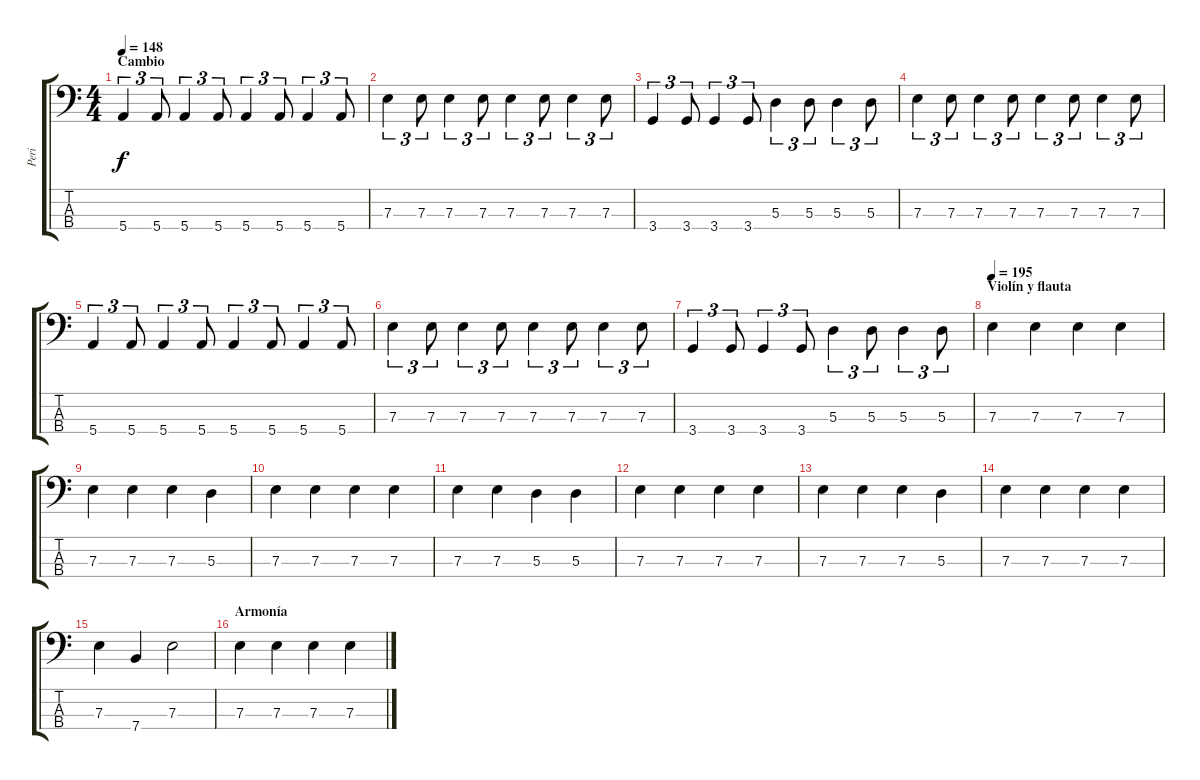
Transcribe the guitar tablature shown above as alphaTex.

\track ("Peri" "Peri") {instrument electricbassfinger}
\staff {score tabs}
\tuning (G2 D2 A1 E1) {hide}
\ts (4 4)
\section ("" "Cambio")
\tempo 148
\clef f4
\ks c
5.4.4{tu (3 2) dy f} 5.4.8{tu (3 2)} 5.4.4{tu (3 2)} 5.4.8{tu (3 2)} 5.4.4{tu (3 2)} 5.4.8{tu (3 2)} 5.4.4{tu (3 2)} 5.4.8{tu (3 2)} |
7.3.4{tu (3 2)} 7.3.8{tu (3 2)} 7.3.4{tu (3 2)} 7.3.8{tu (3 2)} 7.3.4{tu (3 2)} 7.3.8{tu (3 2)} 7.3.4{tu (3 2)} 7.3.8{tu (3 2)} |
3.4.4{tu (3 2)} 3.4.8{tu (3 2)} 3.4.4{tu (3 2)} 3.4.8{tu (3 2)} 5.3.4{tu (3 2)} 5.3.8{tu (3 2)} 5.3.4{tu (3 2)} 5.3.8{tu (3 2)} |
7.3.4{tu (3 2)} 7.3.8{tu (3 2)} 7.3.4{tu (3 2)} 7.3.8{tu (3 2)} 7.3.4{tu (3 2)} 7.3.8{tu (3 2)} 7.3.4{tu (3 2)} 7.3.8{tu (3 2)} |
5.4.4{tu (3 2)} 5.4.8{tu (3 2)} 5.4.4{tu (3 2)} 5.4.8{tu (3 2)} 5.4.4{tu (3 2)} 5.4.8{tu (3 2)} 5.4.4{tu (3 2)} 5.4.8{tu (3 2)} |
7.3.4{tu (3 2)} 7.3.8{tu (3 2)} 7.3.4{tu (3 2)} 7.3.8{tu (3 2)} 7.3.4{tu (3 2)} 7.3.8{tu (3 2)} 7.3.4{tu (3 2)} 7.3.8{tu (3 2)} |
3.4.4{tu (3 2)} 3.4.8{tu (3 2)} 3.4.4{tu (3 2)} 3.4.8{tu (3 2)} 5.3.4{tu (3 2)} 5.3.8{tu (3 2)} 5.3.4{tu (3 2)} 5.3.8{tu (3 2)} |
\section ("" "Violín y flauta ")
\tempo 195
7.3.4 7.3.4 7.3.4 7.3.4 |
7.3.4 7.3.4 7.3.4 5.3.4 |
7.3.4 7.3.4 7.3.4 7.3.4 |
7.3.4 7.3.4 5.3.4 5.3.4 |
7.3.4 7.3.4 7.3.4 7.3.4 |
7.3.4 7.3.4 7.3.4 5.3.4 |
7.3.4 7.3.4 7.3.4 7.3.4 |
7.3.4 7.4.4 7.3.2 |
\section ("" "Armonía")
7.3.4 7.3.4 7.3.4 7.3.4
